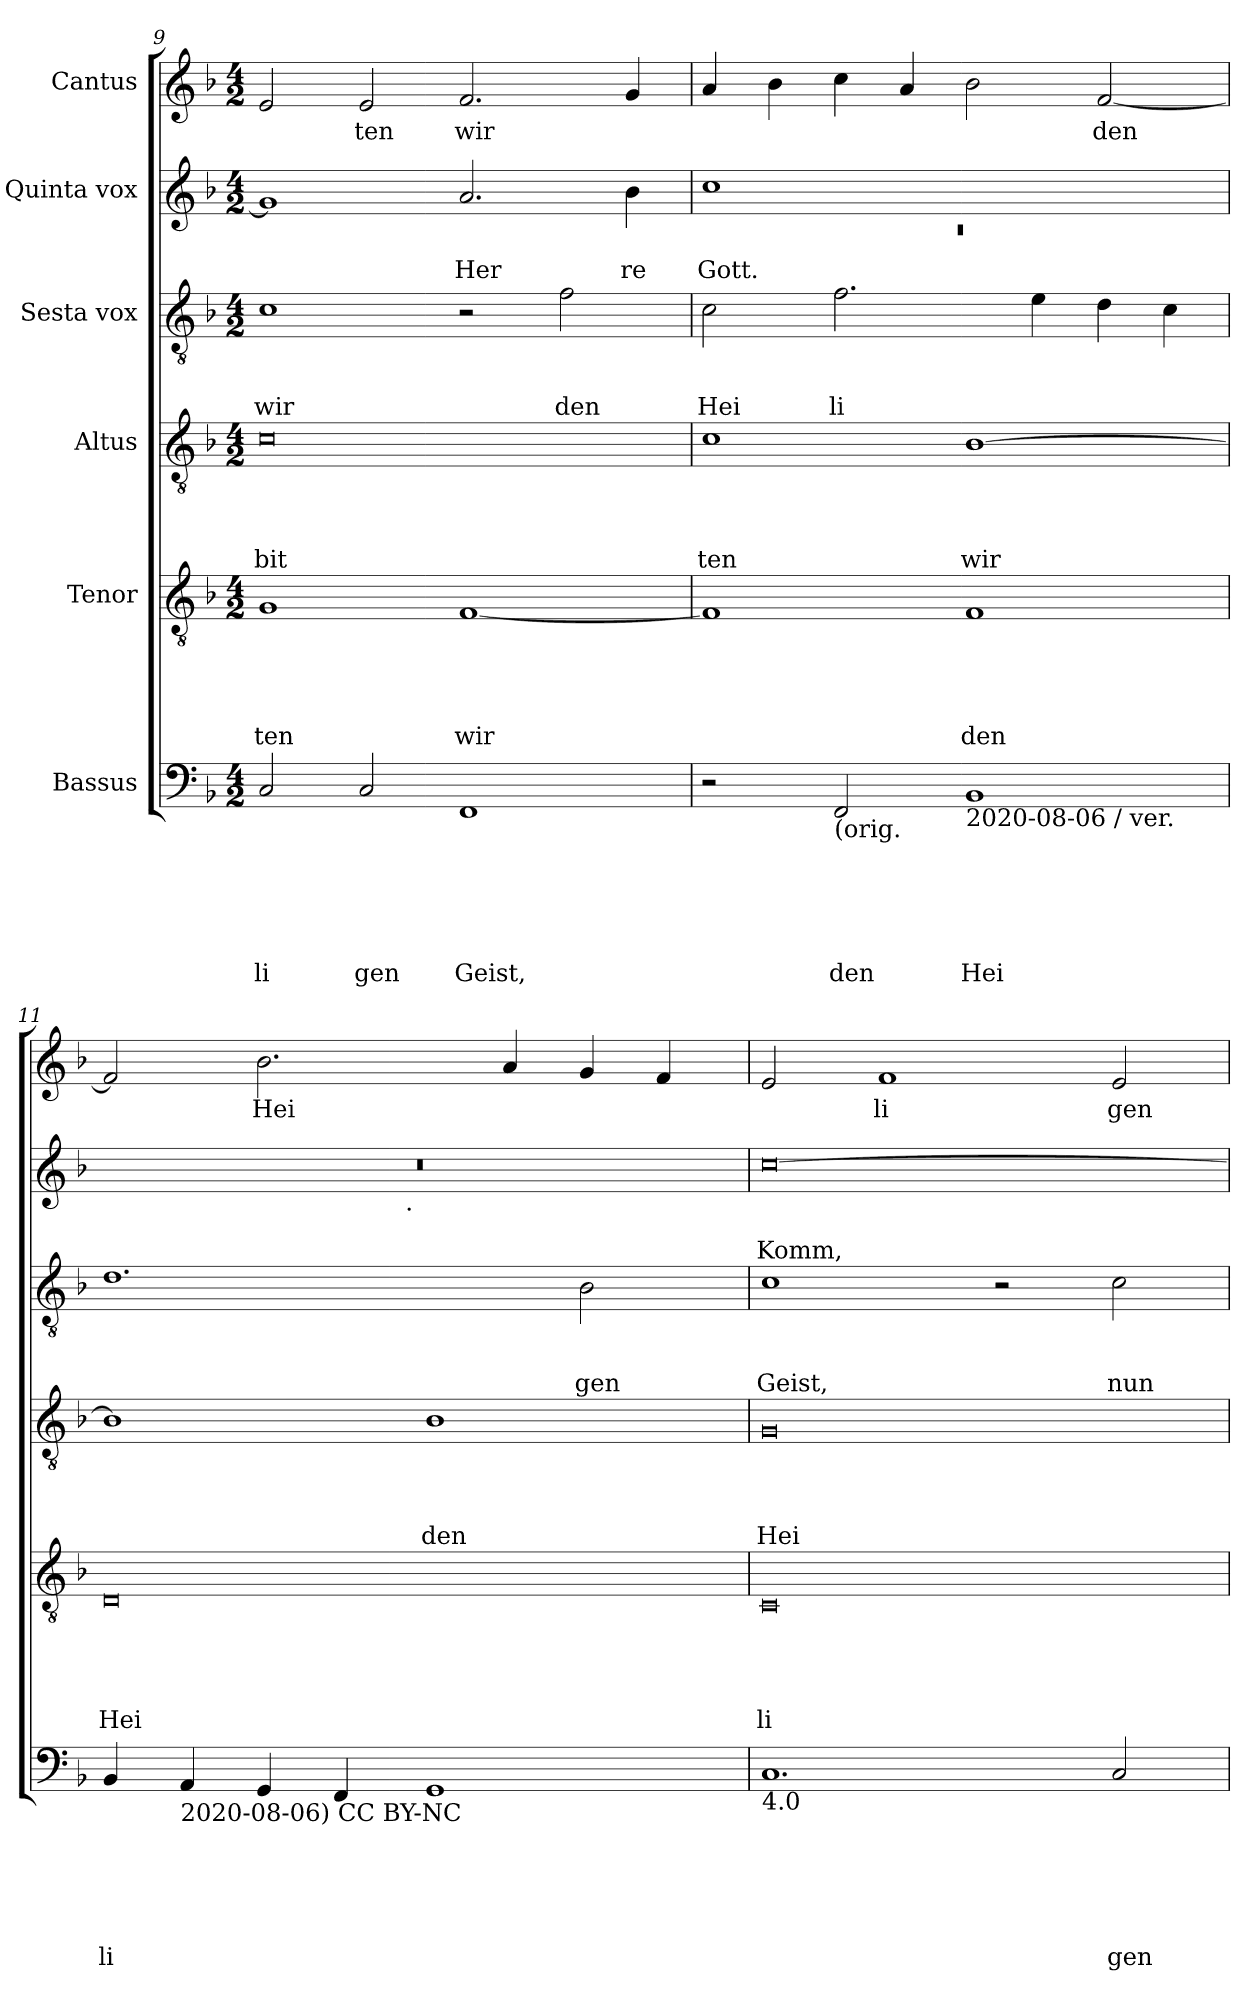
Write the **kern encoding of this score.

**kern	**text	**text	**text	**text	**text	**text	**kern	**text	**text	**text	**text	**text	**kern	**text	**text	**text	**text	**kern	**text	**text	**text	**kern	**text	**text	**kern	**text
*part6	*part6	*part6	*part6	*part6	*part6	*part6	*part5	*part5	*part5	*part5	*part5	*part5	*part4	*part4	*part4	*part4	*part4	*part3	*part3	*part3	*part3	*part2	*part2	*part2	*part1	*part1
*staff6	*staff6	*staff6	*staff6	*staff6	*staff6	*staff6	*staff5	*staff5	*staff5	*staff5	*staff5	*staff5	*staff4	*staff4	*staff4	*staff4	*staff4	*staff3	*staff3	*staff3	*staff3	*staff2	*staff2	*staff2	*staff1	*staff1
*I"Bassus	*	*	*	*	*	*	*I"Tenor	*	*	*	*	*	*I"Altus	*	*	*	*	*I"Sesta vox	*	*	*	*I"Quinta vox	*	*	*I"Cantus	*
*clefF4	*	*	*	*	*	*	*clefGv2	*	*	*	*	*	*clefGv2	*	*	*	*	*clefGv2	*	*	*	*clefG2	*	*	*clefG2	*
*k[b-]	*	*	*	*	*	*	*k[b-]	*	*	*	*	*	*k[b-]	*	*	*	*	*k[b-]	*	*	*	*k[b-]	*	*	*k[b-]	*
*F:	*	*	*	*	*	*	*F:	*	*	*	*	*	*F:	*	*	*	*	*F:	*	*	*	*F:	*	*	*F:	*
*M4/2	*	*	*	*	*	*	*M4/2	*	*	*	*	*	*M4/2	*	*	*	*	*M4/2	*	*	*	*M4/2	*	*	*M4/2	*
=9	=9	=9	=9	=9	=9	=9	=9	=9	=9	=9	=9	=9	=9	=9	=9	=9	=9	=9	=9	=9	=9	=9	=9	=9	=9	=9
!	!	!	!	!	!	!LO:LY:b	!	!	!	!	!	!LO:LY:b	!	!	!	!	!LO:LY:b	!	!	!	!LO:LY:b	!	!	!	!	!
2C/	.	.	.	.	.	li	1G	.	.	.	.	ten	0c	.	.	.	bit	1c	.	.	wir	1g]	.	.	2e/	.
!	!	!	!	!	!	!LO:LY:b	!	!	!	!	!	!	!	!	!	!	!	!	!	!	!	!	!	!	!	!LO:LY:b
2C/	.	.	.	.	.	gen	.	.	.	.	.	.	.	.	.	.	.	.	.	.	.	.	.	.	2e/	ten
!	!	!	!	!	!	!LO:LY:b	!	!	!	!	!	!LO:LY:b	!	!	!	!	!	!	!	!	!	!	!	!LO:LY:b	!	!LO:LY:b
1FF	.	.	.	.	.	Geist,	[<1F	.	.	.	.	wir	.	.	.	.	.	2r	.	.	.	2.a/	.	Her	2.f/	wir
!	!	!	!	!	!	!	!	!	!	!	!	!	!	!	!	!	!	!	!	!	!LO:LY:b	!	!	!	!	!
.	.	.	.	.	.	.	.	.	.	.	.	.	.	.	.	.	.	2f\	.	.	den	.	.	.	.	.
!	!	!	!	!	!	!	!	!	!	!	!	!	!	!	!	!	!	!	!	!	!	!	!	!LO:LY:b	!	!
.	.	.	.	.	.	.	.	.	.	.	.	.	.	.	.	.	.	.	.	.	.	4b-\	.	re	4g/	.
=10	=10	=10	=10	=10	=10	=10	=10	=10	=10	=10	=10	=10	=10	=10	=10	=10	=10	=10	=10	=10	=10	=10	=10	=10	=10	=10
*	*	*	*	*	*	*	*	*	*	*	*	*	*	*	*	*	*	*	*	*	*	*^	*	*	*	*
!	!	!	!	!	!	!	!	!	!	!	!	!	!	!	!	!	!LO:LY:b	!	!	!	!LO:LY:b	!	!LO:N:vis=1	!	!LO:LY:b	!	!
2r	.	.	.	.	.	.	1F]	.	.	.	.	.	1c	.	.	.	ten	2c\	.	.	Hei	1cc	0rc	.	Gott.	4a/	.
.	.	.	.	.	.	.	.	.	.	.	.	.	.	.	.	.	.	.	.	.	.	.	.	.	.	4b-\	.
!LO:TX:b:t=(orig.	!	!	!	!	!	!	!	!	!	!	!	!	!	!	!	!	!	!	!	!	!	!	!	!	!	!	!
!	!	!	!	!	!	!LO:LY:b	!	!	!	!	!	!	!	!	!	!	!	!	!	!	!LO:LY:b	!	!	!	!	!	!
2FF/	.	.	.	.	.	den	.	.	.	.	.	.	.	.	.	.	.	2.f\	.	.	li	.	.	.	.	4cc\	.
.	.	.	.	.	.	.	.	.	.	.	.	.	.	.	.	.	.	.	.	.	.	.	.	.	.	4a/	.
!LO:TX:b:t=2020-08-06 / ver.	!	!	!	!	!	!	!	!	!	!	!	!	!	!	!	!	!	!	!	!	!	!	!	!	!	!	!
!	!	!	!	!	!	!LO:LY:b	!	!	!	!	!	!LO:LY:b	!	!	!	!	!LO:LY:b	!	!	!	!	!	!	!	!	!	!
1BB-	.	.	.	.	.	Hei	1F	.	.	.	.	den	[>1B-	.	.	.	wir	.	.	.	.	1ryy	.	.	.	2b-\	.
.	.	.	.	.	.	.	.	.	.	.	.	.	.	.	.	.	.	4e\	.	.	.	.	.	.	.	.	.
!	!	!	!	!	!	!	!	!	!	!	!	!	!	!	!	!	!	!	!	!	!	!	!	!	!	!	!LO:LY:b
.	.	.	.	.	.	.	.	.	.	.	.	.	.	.	.	.	.	4d\	.	.	.	.	.	.	.	[<2f/	den
.	.	.	.	.	.	.	.	.	.	.	.	.	.	.	.	.	.	4c\	.	.	.	.	.	.	.	.	.
=11	=11	=11	=11	=11	=11	=11	=11	=11	=11	=11	=11	=11	=11	=11	=11	=11	=11	=11	=11	=11	=11	=11	=11	=11	=11	=11	=11
!	!	!	!	!	!	!LO:LY:b	!	!	!	!	!	!LO:LY:b	!	!	!	!	!	!	!	!	!	!	!	!	!	!	!
4BB-/	.	.	.	.	.	li	0D	.	.	.	.	Hei	1B-]	.	.	.	.	1.d	.	.	.	0r	2ryy	.	.	2f/]	.
!LO:TX:b:t=2020-08-06) CC BY-NC	!	!	!	!	!	!	!	!	!	!	!	!	!	!	!	!	!	!	!	!	!	!	!	!	!	!	!
4AA/	.	.	.	.	.	.	.	.	.	.	.	.	.	.	.	.	.	.	.	.	.	.	.	.	.	.	.
!	!	!	!	!	!	!	!	!	!	!	!	!	!	!	!	!	!	!	!	!	!	!	!	!	!	!	!LO:LY:b
4GG/	.	.	.	.	.	.	.	.	.	.	.	.	.	.	.	.	.	.	.	.	.	.	4...ryy	.	.	2.b-\	Hei
4FF/	.	.	.	.	.	.	.	.	.	.	.	.	.	.	.	.	.	.	.	.	.	.	.	.	.	.	.
!	!	!	!	!	!	!	!	!	!	!	!	!	!	!	!	!	!	!	!	!	!	!	!LO:TX:b:t=.	!	!	!	!
.	.	.	.	.	.	.	.	.	.	.	.	.	.	.	.	.	.	.	.	.	.	.	1ryy	.	.	.	.
!	!	!	!	!	!	!	!	!	!	!	!	!	!	!	!	!	!LO:LY:b	!	!	!	!	!	!	!	!	!	!
1GG	.	.	.	.	.	.	.	.	.	.	.	.	1B-	.	.	.	den	.	.	.	.	.	.	.	.	.	.
.	.	.	.	.	.	.	.	.	.	.	.	.	.	.	.	.	.	.	.	.	.	.	.	.	.	4a/	.
!	!	!	!	!	!	!	!	!	!	!	!	!	!	!	!	!	!	!	!	!	!LO:LY:b	!	!	!	!	!	!
.	.	.	.	.	.	.	.	.	.	.	.	.	.	.	.	.	.	2B-\	.	.	gen	.	.	.	.	4g/	.
.	.	.	.	.	.	.	.	.	.	.	.	.	.	.	.	.	.	.	.	.	.	.	.	.	.	4f/	.
.	.	.	.	.	.	.	.	.	.	.	.	.	.	.	.	.	.	.	.	.	.	.	32ryy	.	.	.	.
=12	=12	=12	=12	=12	=12	=12	=12	=12	=12	=12	=12	=12	=12	=12	=12	=12	=12	=12	=12	=12	=12	=12	=12	=12	=12	=12	=12
!LO:TX:b:t=4.0	!	!	!	!	!	!	!	!	!	!	!	!	!	!	!	!	!	!	!	!	!	!	!	!	!	!	!
!	!	!	!	!	!	!	!	!	!	!	!	!LO:LY:b	!	!	!	!	!LO:LY:b	!	!	!	!LO:LY:b	!	!	!	!LO:LY:b	!	!
*	*	*	*	*	*	*	*	*	*	*	*	*	*	*	*	*	*	*	*	*	*	*v	*v	*	*	*	*
1.C	.	.	.	.	.	.	0C	.	.	.	.	li	0G	.	.	.	Hei	1c	.	.	Geist,	[>0cc	.	Komm,	2e/	.
!	!	!	!	!	!	!	!	!	!	!	!	!	!	!	!	!	!	!	!	!	!	!	!	!	!	!LO:LY:b
.	.	.	.	.	.	.	.	.	.	.	.	.	.	.	.	.	.	.	.	.	.	.	.	.	1f	li
.	.	.	.	.	.	.	.	.	.	.	.	.	.	.	.	.	.	2r	.	.	.	.	.	.	.	.
!	!	!	!	!	!	!LO:LY:b	!	!	!	!	!	!	!	!	!	!	!	!	!	!	!LO:LY:b	!	!	!	!	!LO:LY:b
2C/	.	.	.	.	.	gen	.	.	.	.	.	.	.	.	.	.	.	2c\	.	.	nun	.	.	.	2e/	gen
=	=	=	=	=	=	=	=	=	=	=	=	=	=	=	=	=	=	=	=	=	=	=	=	=	=	=
*-	*-	*-	*-	*-	*-	*-	*-	*-	*-	*-	*-	*-	*-	*-	*-	*-	*-	*-	*-	*-	*-	*-	*-	*-	*-	*-
